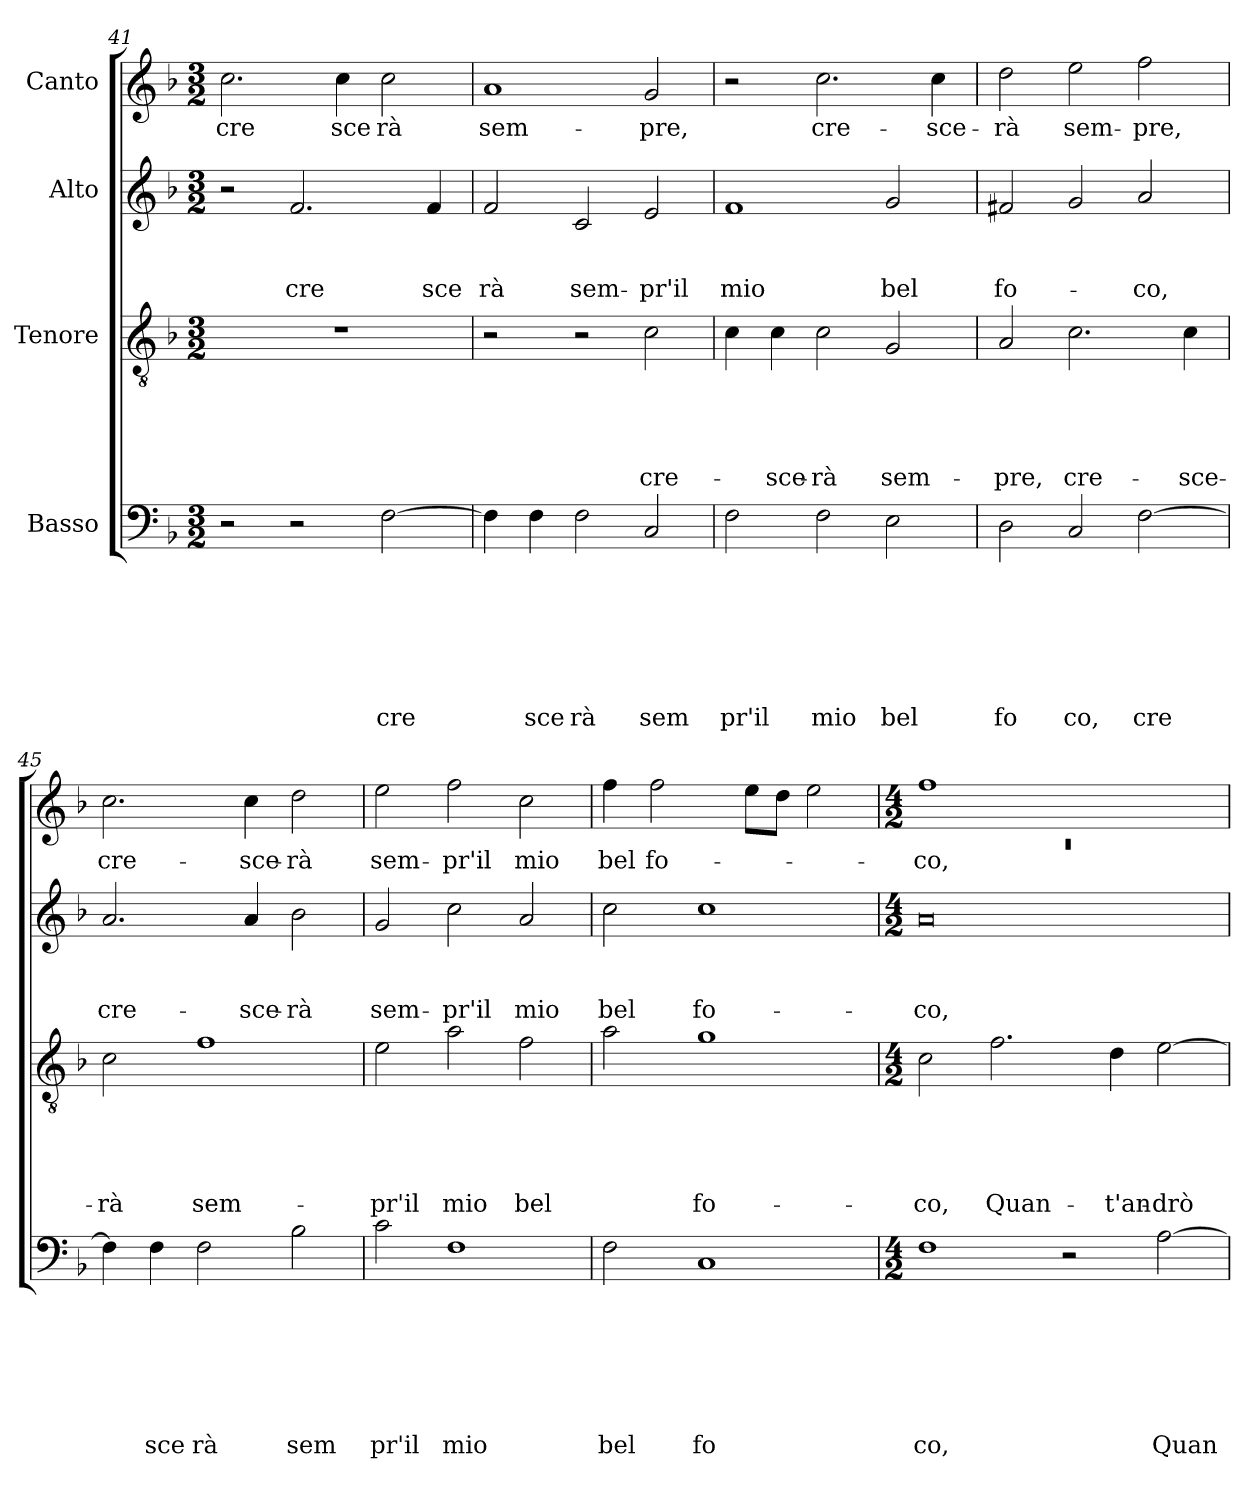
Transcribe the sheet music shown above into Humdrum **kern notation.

**kern	**text	**text	**text	**text	**text	**text	**text	**kern	**text	**text	**text	**text	**text	**kern	**text	**text	**text	**kern	**text
*part4	*part4	*part4	*part4	*part4	*part4	*part4	*part4	*part3	*part3	*part3	*part3	*part3	*part3	*part2	*part2	*part2	*part2	*part1	*part1
*staff4	*staff4	*staff4	*staff4	*staff4	*staff4	*staff4	*staff4	*staff3	*staff3	*staff3	*staff3	*staff3	*staff3	*staff2	*staff2	*staff2	*staff2	*staff1	*staff1
*I"Basso	*	*	*	*	*	*	*	*I"Tenore	*	*	*	*	*	*I"Alto	*	*	*	*I"Canto	*
*clefF4	*	*	*	*	*	*	*	*clefGv2	*	*	*	*	*	*clefG2	*	*	*	*clefG2	*
*k[b-]	*	*	*	*	*	*	*	*k[b-]	*	*	*	*	*	*k[b-]	*	*	*	*k[b-]	*
*F:	*	*	*	*	*	*	*	*F:	*	*	*	*	*	*F:	*	*	*	*F:	*
*M3/2	*	*	*	*	*	*	*	*M3/2	*	*	*	*	*	*M3/2	*	*	*	*M3/2	*
=41	=41	=41	=41	=41	=41	=41	=41	=41	=41	=41	=41	=41	=41	=41	=41	=41	=41	=41	=41
!	!	!	!	!	!	!	!	!LO:N:vis=1	!	!	!	!	!	!	!	!	!	!	!LO:LY:b
2r	.	.	.	.	.	.	.	1.r	.	.	.	.	.	2r	.	.	.	2.cc\	cre
!	!	!	!	!	!	!	!	!	!	!	!	!	!	!	!	!	!LO:LY:b	!	!
2r	.	.	.	.	.	.	.	.	.	.	.	.	.	2.f/	.	.	cre	.	.
!	!	!	!	!	!	!	!	!	!	!	!	!	!	!	!	!	!	!	!LO:LY:b
.	.	.	.	.	.	.	.	.	.	.	.	.	.	.	.	.	.	4cc\	sce
!	!	!	!	!	!	!	!LO:LY:b	!	!	!	!	!	!	!	!	!	!	!	!LO:LY:b
[<2F\	.	.	.	.	.	.	cre	.	.	.	.	.	.	.	.	.	.	2cc\	rà
!	!	!	!	!	!	!	!	!	!	!	!	!	!	!	!	!	!LO:LY:b	!	!
.	.	.	.	.	.	.	.	.	.	.	.	.	.	4f/	.	.	sce	.	.
!!LO:LB:g=z
=42	=42	=42	=42	=42	=42	=42	=42	=42	=42	=42	=42	=42	=42	=42	=42	=42	=42	=42	=42
!	!	!	!	!	!	!	!	!	!	!	!	!	!	!	!	!	!LO:LY:b	!	!LO:LY:b
4F\]	.	.	.	.	.	.	.	2r	.	.	.	.	.	2f/	.	.	rà	1a	sem-
!	!	!	!	!	!	!	!LO:LY:b	!	!	!	!	!	!	!	!	!	!	!	!
4F\	.	.	.	.	.	.	sce	.	.	.	.	.	.	.	.	.	.	.	.
!	!	!	!	!	!	!	!LO:LY:b	!	!	!	!	!	!	!	!	!	!LO:LY:b	!	!
2F\	.	.	.	.	.	.	rà	2r	.	.	.	.	.	2c/	.	.	sem-	.	.
!	!	!	!	!	!	!	!LO:LY:b	!	!	!	!	!	!LO:LY:b	!	!	!	!LO:LY:b	!	!LO:LY:b
2C/	.	.	.	.	.	.	sem	2c\	.	.	.	.	cre-	2e/	.	.	-pr'il	2g/	-pre,
=43	=43	=43	=43	=43	=43	=43	=43	=43	=43	=43	=43	=43	=43	=43	=43	=43	=43	=43	=43
!	!	!	!	!	!	!	!LO:LY:b	!	!	!	!	!	!	!	!	!	!LO:LY:b	!	!
2F\	.	.	.	.	.	.	pr'il	4c\	.	.	.	.	.	1f	.	.	mio	2r	.
!	!	!	!	!	!	!	!	!	!	!	!	!	!LO:LY:b	!	!	!	!	!	!
.	.	.	.	.	.	.	.	4c\	.	.	.	.	-sce-	.	.	.	.	.	.
!	!	!	!	!	!	!	!LO:LY:b	!	!	!	!	!	!LO:LY:b	!	!	!	!	!	!LO:LY:b
2F\	.	.	.	.	.	.	mio	2c\	.	.	.	.	-rà	.	.	.	.	2.cc\	cre-
!	!	!	!	!	!	!	!LO:LY:b	!	!	!	!	!	!LO:LY:b	!	!	!	!LO:LY:b	!	!
2E\	.	.	.	.	.	.	bel	2G/	.	.	.	.	sem-	2g/	.	.	bel	.	.
!	!	!	!	!	!	!	!	!	!	!	!	!	!	!	!	!	!	!	!LO:LY:b
.	.	.	.	.	.	.	.	.	.	.	.	.	.	.	.	.	.	4cc\	-sce-
=44	=44	=44	=44	=44	=44	=44	=44	=44	=44	=44	=44	=44	=44	=44	=44	=44	=44	=44	=44
!	!	!	!	!	!	!	!LO:LY:b	!	!	!	!	!	!LO:LY:b	!	!	!	!LO:LY:b	!	!LO:LY:b
2D\	.	.	.	.	.	.	fo	2A/	.	.	.	.	-pre,	2f#X/	.	.	fo-	2dd\	-rà
!	!	!	!	!	!	!	!LO:LY:b	!	!	!	!	!	!LO:LY:b	!	!	!	!	!	!LO:LY:b
2C/	.	.	.	.	.	.	co,	2.c\	.	.	.	.	cre-	2g/	.	.	.	2ee\	sem-
!	!	!	!	!	!	!	!LO:LY:b	!	!	!	!	!	!	!	!	!	!LO:LY:b	!	!LO:LY:b
[>2F\	.	.	.	.	.	.	cre	.	.	.	.	.	.	2a/	.	.	-co,	2ff\	-pre,
!	!	!	!	!	!	!	!	!	!	!	!	!	!LO:LY:b	!	!	!	!	!	!
.	.	.	.	.	.	.	.	4c\	.	.	.	.	-sce-	.	.	.	.	.	.
=45	=45	=45	=45	=45	=45	=45	=45	=45	=45	=45	=45	=45	=45	=45	=45	=45	=45	=45	=45
!	!	!	!	!	!	!	!	!	!	!	!	!	!LO:LY:b	!	!	!	!LO:LY:b	!	!LO:LY:b
4F\]	.	.	.	.	.	.	.	2c\	.	.	.	.	-rà	2.a/	.	.	cre-	2.cc\	cre-
!	!	!	!	!	!	!	!LO:LY:b	!	!	!	!	!	!	!	!	!	!	!	!
4F\	.	.	.	.	.	.	sce	.	.	.	.	.	.	.	.	.	.	.	.
!	!	!	!	!	!	!	!LO:LY:b	!	!	!	!	!	!LO:LY:b	!	!	!	!	!	!
2F\	.	.	.	.	.	.	rà	1f	.	.	.	.	sem-	.	.	.	.	.	.
!	!	!	!	!	!	!	!	!	!	!	!	!	!	!	!	!	!LO:LY:b	!	!LO:LY:b
.	.	.	.	.	.	.	.	.	.	.	.	.	.	4a/	.	.	-sce-	4cc\	-sce-
!	!	!	!	!	!	!	!LO:LY:b	!	!	!	!	!	!	!	!	!	!LO:LY:b	!	!LO:LY:b
2B-\	.	.	.	.	.	.	sem	.	.	.	.	.	.	2b-\	.	.	-rà	2dd\	-rà
=46	=46	=46	=46	=46	=46	=46	=46	=46	=46	=46	=46	=46	=46	=46	=46	=46	=46	=46	=46
!	!	!	!	!	!	!	!LO:LY:b	!	!	!	!	!	!LO:LY:b	!	!	!	!LO:LY:b	!	!LO:LY:b
2c\	.	.	.	.	.	.	pr'il	2e\	.	.	.	.	-pr'il	2g/	.	.	sem-	2ee\	sem-
!	!	!	!	!	!	!	!LO:LY:b	!	!	!	!	!	!LO:LY:b	!	!	!	!LO:LY:b	!	!LO:LY:b
1F	.	.	.	.	.	.	mio	2a\	.	.	.	.	mio	2cc\	.	.	-pr'il	2ff\	-pr'il
!	!	!	!	!	!	!	!	!	!	!	!	!	!LO:LY:b	!	!	!	!LO:LY:b	!	!LO:LY:b
.	.	.	.	.	.	.	.	2f\	.	.	.	.	bel	2a/	.	.	mio	2cc\	mio
=47	=47	=47	=47	=47	=47	=47	=47	=47	=47	=47	=47	=47	=47	=47	=47	=47	=47	=47	=47
!	!	!	!	!	!	!	!LO:LY:b	!	!	!	!	!	!	!	!	!	!LO:LY:b	!	!LO:LY:b
2F\	.	.	.	.	.	.	bel	2a\	.	.	.	.	.	2cc\	.	.	bel	4ff\	bel
!	!	!	!	!	!	!	!	!	!	!	!	!	!	!	!	!	!	!	!LO:LY:b
.	.	.	.	.	.	.	.	.	.	.	.	.	.	.	.	.	.	2ff\	fo-
!	!	!	!	!	!	!	!LO:LY:b	!	!	!	!	!	!LO:LY:b	!	!	!	!LO:LY:b	!	!
1C	.	.	.	.	.	.	fo	1g	.	.	.	.	fo-	1cc	.	.	fo-	.	.
.	.	.	.	.	.	.	.	.	.	.	.	.	.	.	.	.	.	8ee\L	.
.	.	.	.	.	.	.	.	.	.	.	.	.	.	.	.	.	.	8dd\J	.
.	.	.	.	.	.	.	.	.	.	.	.	.	.	.	.	.	.	2ee\	.
=48	=48	=48	=48	=48	=48	=48	=48	=48	=48	=48	=48	=48	=48	=48	=48	=48	=48	=48	=48
*M4/2	*	*	*	*	*	*	*	*M4/2	*	*	*	*	*	*M4/2	*	*	*	*M4/2	*
*	*	*	*	*	*	*	*	*	*	*	*	*	*	*	*	*	*	*^	*
!	!	!	!	!	!	!	!LO:LY:b	!	!	!	!	!	!LO:LY:b	!	!	!	!LO:LY:b	!	!LO:N:vis=1	!LO:LY:b
1F	.	.	.	.	.	.	co,	2c\	.	.	.	.	-co,	0a	.	.	-co,	1ff	0rc	-co,
!	!	!	!	!	!	!	!	!	!	!	!	!	!LO:LY:b	!	!	!	!	!	!	!
.	.	.	.	.	.	.	.	2.f\	.	.	.	.	Quan-	.	.	.	.	.	.	.
2r	.	.	.	.	.	.	.	.	.	.	.	.	.	.	.	.	.	1ryy	.	.
!	!	!	!	!	!	!	!	!	!	!	!	!	!LO:LY:b	!	!	!	!	!	!	!
.	.	.	.	.	.	.	.	4d\	.	.	.	.	-t'an-	.	.	.	.	.	.	.
!	!	!	!	!	!	!	!LO:LY:b	!	!	!	!	!	!LO:LY:b	!	!	!	!	!	!	!
[<2A\	.	.	.	.	.	.	Quan	[<2e\	.	.	.	.	-drò	.	.	.	.	.	.	.
*	*	*	*	*	*	*	*	*	*	*	*	*	*	*	*	*	*	*v	*v	*
=	=	=	=	=	=	=	=	=	=	=	=	=	=	=	=	=	=	=	=
*-	*-	*-	*-	*-	*-	*-	*-	*-	*-	*-	*-	*-	*-	*-	*-	*-	*-	*-	*-
